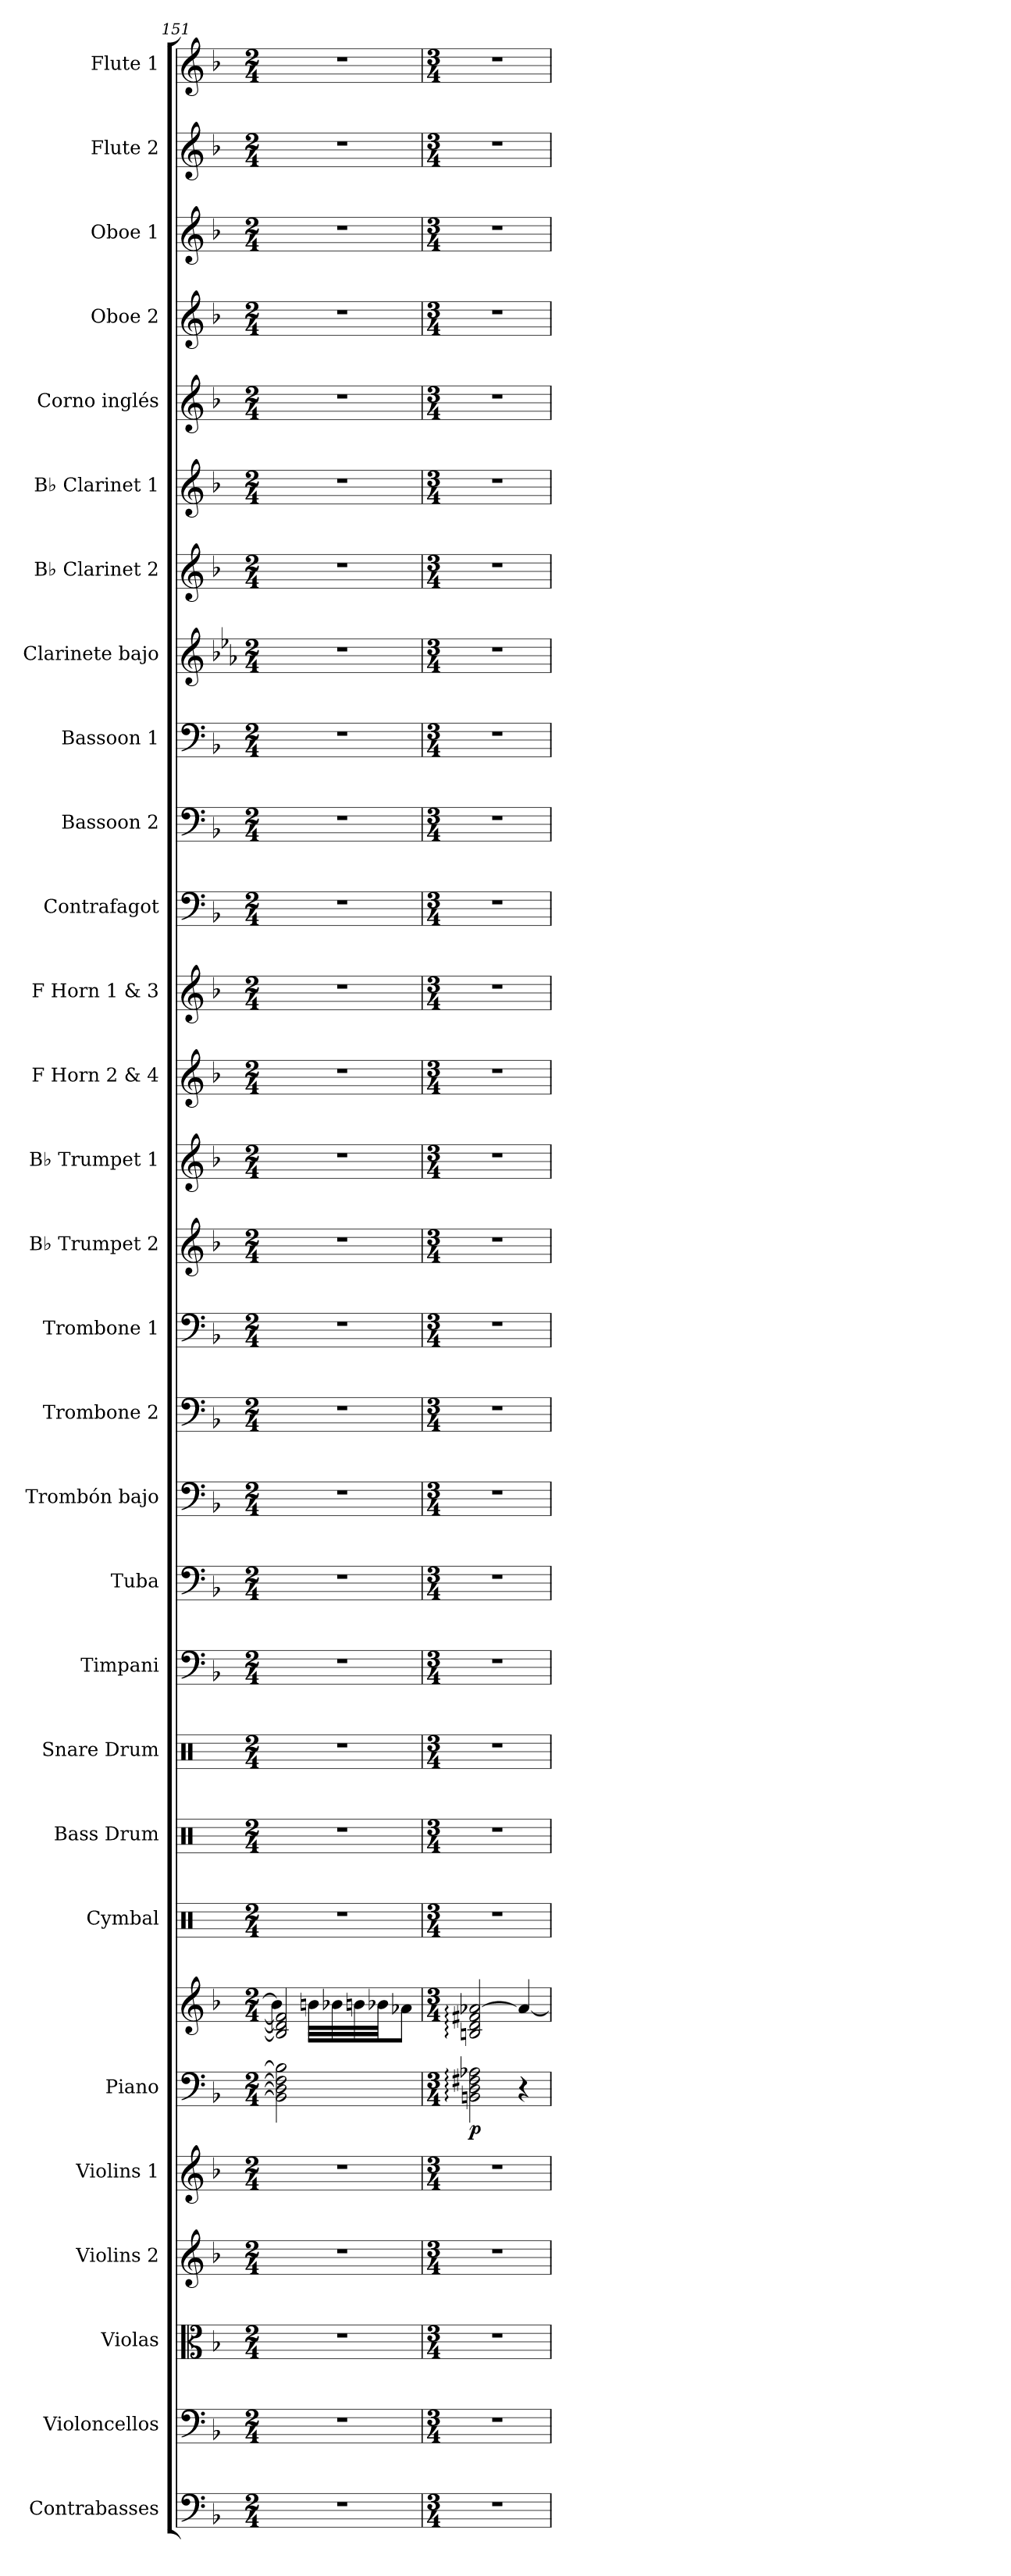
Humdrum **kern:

**kern	**kern	**kern	**kern	**kern	**kern	**kern	**dynam	**kern	**kern	**kern	**kern	**kern	**kern	**kern	**kern	**kern	**kern	**kern	**kern	**kern	**kern	**kern	**kern	**kern	**kern	**kern	**kern	**kern	**kern	**kern
*part29	*part28	*part27	*part26	*part25	*part24	*part24	*part24	*part23	*part22	*part21	*part20	*part19	*part18	*part17	*part16	*part15	*part14	*part13	*part12	*part11	*part10	*part9	*part8	*part7	*part6	*part5	*part4	*part3	*part2	*part1
*staff30	*staff29	*staff28	*staff27	*staff26	*staff25	*staff24	*staff24/25	*staff23	*staff22	*staff21	*staff20	*staff19	*staff18	*staff17	*staff16	*staff15	*staff14	*staff13	*staff12	*staff11	*staff10	*staff9	*staff8	*staff7	*staff6	*staff5	*staff4	*staff3	*staff2	*staff1
*I"Contrabasses	*I"Violoncellos	*I"Violas	*I"Violins 2	*I"Violins 1	*I"Piano	*	*	*I"Cymbal	*I"Bass Drum	*I"Snare Drum	*I"Timpani	*I"Tuba	*I"Trombón bajo	*I"Trombone 2	*I"Trombone 1	*I"B♭ Trumpet 2	*I"B♭ Trumpet 1	*I"F Horn 2 &amp; 4	*I"F Horn 1 &amp; 3	*I"Contrafagot	*I"Bassoon 2	*I"Bassoon 1	*I"Clarinete bajo	*I"B♭ Clarinet 2	*I"B♭ Clarinet 1	*I"Corno inglés	*I"Oboe 2	*I"Oboe 1	*I"Flute 2	*I"Flute 1
*I'Cbs.	*I'Vcs.	*I'Vlas.	*I'Vlns. 2	*I'Vlns. 1	*I'Pno.	*	*	*I'Cym.	*I'B. Dr.	*I'Sn. Dr.	*I'Timp.	*I'Tba.	*I'Tbn. B.	*I'Tbn. 2	*I'Tbn. 1	*I'B♭ Tpt. 2	*I'B♭ Tpt. 1	*I'F Hn. 2 4	*I'F Hn. 1 3	*I'Cfag.	*I'Bsn. 2	*I'Bsn. 1	*I'Cl. B.	*I'B♭ Cl. 2	*I'B♭ Cl. 1	*I'Cor. Ingl.	*I'Ob. 2	*I'Ob. 1	*I'Fl. 2	*I'Fl. 1
*clefF4	*clefF4	*clefC3	*clefG2	*clefG2	*clefF4	*clefG2	*	*clefX	*clefX	*clefX	*clefF4	*clefF4	*clefF4	*clefF4	*clefF4	*clefG2	*clefG2	*clefG2	*clefG2	*clefF4	*clefF4	*clefF4	*clefG2	*clefG2	*clefG2	*clefG2	*clefG2	*clefG2	*clefG2	*clefG2
*ITrd7c12	*	*	*	*	*	*	*	*	*	*	*	*	*	*	*	*ITrd1c2	*ITrd1c2	*ITrd4c7	*ITrd4c7	*ITrd7c12	*	*	*ITrd8c14	*ITrd1c2	*ITrd1c2	*ITrd4c7	*	*	*	*
*k[b-]	*k[b-]	*k[b-]	*k[b-]	*k[b-]	*k[b-]	*k[b-]	*	*k[]	*k[]	*k[]	*k[b-]	*k[b-]	*k[b-]	*k[b-]	*k[b-]	*k[b-e-a-]	*k[b-e-a-]	*k[b-e-]	*k[b-e-]	*k[b-]	*k[b-]	*k[b-]	*k[b-e-a-]	*k[b-e-a-]	*k[b-e-a-]	*k[b-e-]	*k[b-]	*k[b-]	*k[b-]	*k[b-]
*M2/4	*M2/4	*M2/4	*M2/4	*M2/4	*M2/4	*M2/4	*	*M2/4	*M2/4	*M2/4	*M2/4	*M2/4	*M2/4	*M2/4	*M2/4	*M2/4	*M2/4	*M2/4	*M2/4	*M2/4	*M2/4	*M2/4	*M2/4	*M2/4	*M2/4	*M2/4	*M2/4	*M2/4	*M2/4	*M2/4
=151	=151	=151	=151	=151	=151	=151	=151	=151	=151	=151	=151	=151	=151	=151	=151	=151	=151	=151	=151	=151	=151	=151	=151	=151	=151	=151	=151	=151	=151	=151
*	*	*	*	*	*	*^	*	*	*	*	*	*	*	*	*	*	*	*	*	*	*	*	*	*	*	*	*	*	*	*
2r	2r	2r	2r	2r	2BB\] 2D\] 2F#\] 2B-\]	2B/] 2d/] 2f#/]	4b-\]	.	2r	2r	2r	2r	2r	2r	2r	2r	2r	2r	2r	2r	2r	2r	2r	2r	2r	2r	2r	2r	2r	2r	2r
.	.	.	.	.	.	.	32bn\LLL	.	.	.	.	.	.	.	.	.	.	.	.	.	.	.	.	.	.	.	.	.	.	.	.
.	.	.	.	.	.	.	32b-X\	.	.	.	.	.	.	.	.	.	.	.	.	.	.	.	.	.	.	.	.	.	.	.	.
.	.	.	.	.	.	.	32bn\	.	.	.	.	.	.	.	.	.	.	.	.	.	.	.	.	.	.	.	.	.	.	.	.
.	.	.	.	.	.	.	32b-X\JJ	.	.	.	.	.	.	.	.	.	.	.	.	.	.	.	.	.	.	.	.	.	.	.	.
.	.	.	.	.	.	.	8a-X\J	.	.	.	.	.	.	.	.	.	.	.	.	.	.	.	.	.	.	.	.	.	.	.	.
*	*	*	*	*	*	*v	*v	*	*	*	*	*	*	*	*	*	*	*	*	*	*	*	*	*	*	*	*	*	*	*	*
=152	=152	=152	=152	=152	=152	=152	=152	=152	=152	=152	=152	=152	=152	=152	=152	=152	=152	=152	=152	=152	=152	=152	=152	=152	=152	=152	=152	=152	=152	=152
*M3/4	*M3/4	*M3/4	*M3/4	*M3/4	*M3/4	*M3/4	*	*M3/4	*M3/4	*M3/4	*M3/4	*M3/4	*M3/4	*M3/4	*M3/4	*M3/4	*M3/4	*M3/4	*M3/4	*M3/4	*M3/4	*M3/4	*M3/4	*M3/4	*M3/4	*M3/4	*M3/4	*M3/4	*M3/4	*M3/4
*	*	*	*	*	*	*^	*	*	*	*	*	*	*	*	*	*	*	*	*	*	*	*	*	*	*	*	*	*	*	*
!	!	!	!	!	!	!	!	!LO:DY:b=2	!	!	!	!	!	!	!	!	!	!	!	!	!	!	!	!	!	!	!	!	!	!	!
*	*	*	*	*	*	*v	*v	*	*	*	*	*	*	*	*	*	*	*	*	*	*	*	*	*	*	*	*	*	*	*	*
2.r	2.r	2.r	2.r	2.r	2BBn\: 2D\: 2F#X\: 2A-X\:	2Bn/: 2d/: 2f#X/: [2a-X/:	p	2.r	2.r	2.r	2.r	2.r	2.r	2.r	2.r	2.r	2.r	2.r	2.r	2.r	2.r	2.r	2.r	2.r	2.r	2.r	2.r	2.r	2.r	2.r
.	.	.	.	.	4r	4a-/_	.	.	.	.	.	.	.	.	.	.	.	.	.	.	.	.	.	.	.	.	.	.	.	.
=	=	=	=	=	=	=	=	=	=	=	=	=	=	=	=	=	=	=	=	=	=	=	=	=	=	=	=	=	=	=
*-	*-	*-	*-	*-	*-	*-	*-	*-	*-	*-	*-	*-	*-	*-	*-	*-	*-	*-	*-	*-	*-	*-	*-	*-	*-	*-	*-	*-	*-	*-
